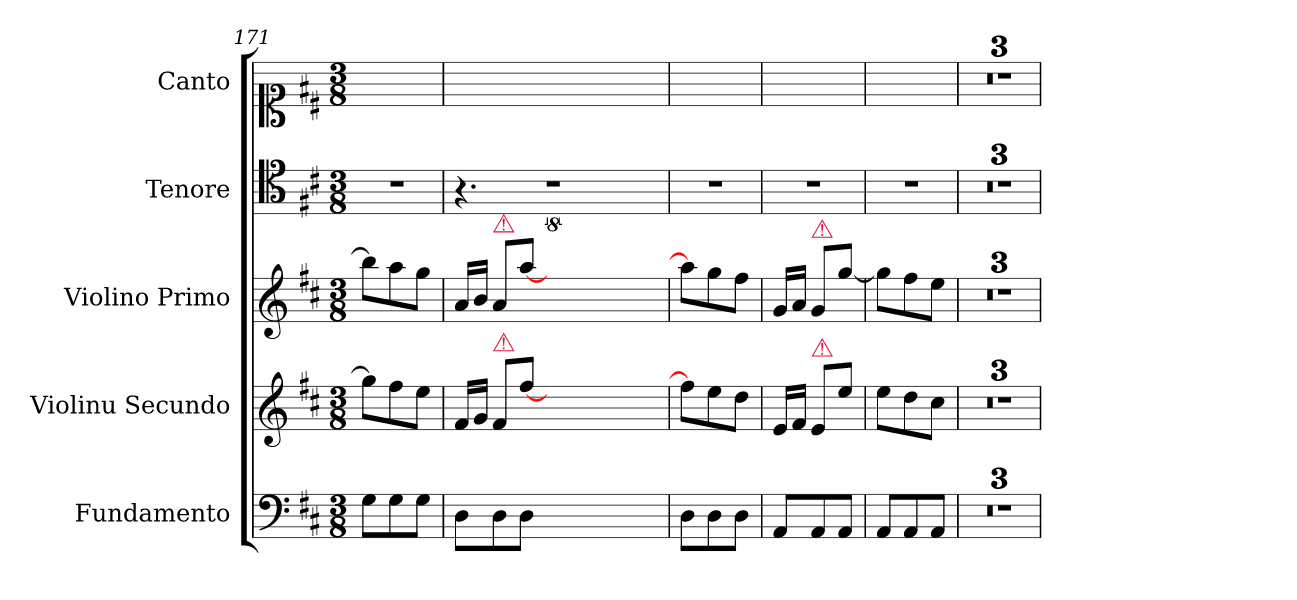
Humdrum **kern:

**kern	**kern	**kern	**kern	**kern
*part5	*part4	*part3	*part2	*part1
*staff5	*staff4	*staff3	*staff2	*staff1
*I"Fundamento	*I"Violinu Secundo	*I"Violino Primo	*I"Tenore	*I"Canto
*	*I'vl 2	*I'vl 1	*I'T	*
*clefF4	*clefG2	*clefG2	*clefC4	*clefC1
*k[f#c#]	*k[f#c#]	*k[f#c#]	*k[f#c#]	*k[f#c#]
*D:	*D:	*D:	*	*D:
*M3/8	*M3/8	*M3/8	*M3/8	*M3/8
=171	=171	=171	=171	=171
8G\L	8gg\L]	8bb\L]	4.r	4.ryy
8G\	8ff#\	8aa\	.	.
8G\J	8ee\J	8gg\J	.	.
=172	=172	=172	=172	=172
8D\L	16f#/LL	16a/LL	4.r	4.ryy
.	16g/JJ	16b/JJ	.	.
!	!	!LO:TX:a:color=crimson:t=⚠	!	!
!	!LO:TX:a:color=crimson:t=⚠	!	!	!
8D\	8f#/L	8a/L	.	.
8D\J	[8ff#\J	[8aa\J	.	.
1ryy	1ryy	1ryy	8%9r	1ryy
8ryy	8ryy	8ryy	.	8ryy
=173	=173	=173	=173	=173
8D\L	8ff#\L]	8aa\L]	4.r	4.ryy
8D\	8ee\	8gg\	.	.
8D\J	8dd\J	8ff#\J	.	.
=174	=174	=174	=174	=174
8AA/L	16e/LL	16g/LL	4.r	4.ryy
.	16f#/JJ	16a/JJ	.	.
!	!	!LO:TX:a:color=crimson:t=⚠	!	!
!	!LO:TX:a:color=crimson:t=⚠	!	!	!
8AA/	8e/L	8g/L	.	.
8AA/J	8ee\J	[8gg\J	.	.
=175	=175	=175	=175	=175
8AA/L	8ee\L	8gg\L]	4.r	4.ryy
8AA/	8dd\	8ff#\	.	.
8AA/J	8cc#\J	8ee\J	.	.
=	=	=	=	=
4.ryy	4.ryy	4.ryy	4.r	4.ryy
=	=	=	=	=
4.ryy	4.ryy	4.ryy	4.r	4.ryy
=	=	=	=	=
4.ryy	4.ryy	4.ryy	4.r	4.ryy
=	=	=	=	=
*-	*-	*-	*-	*-
